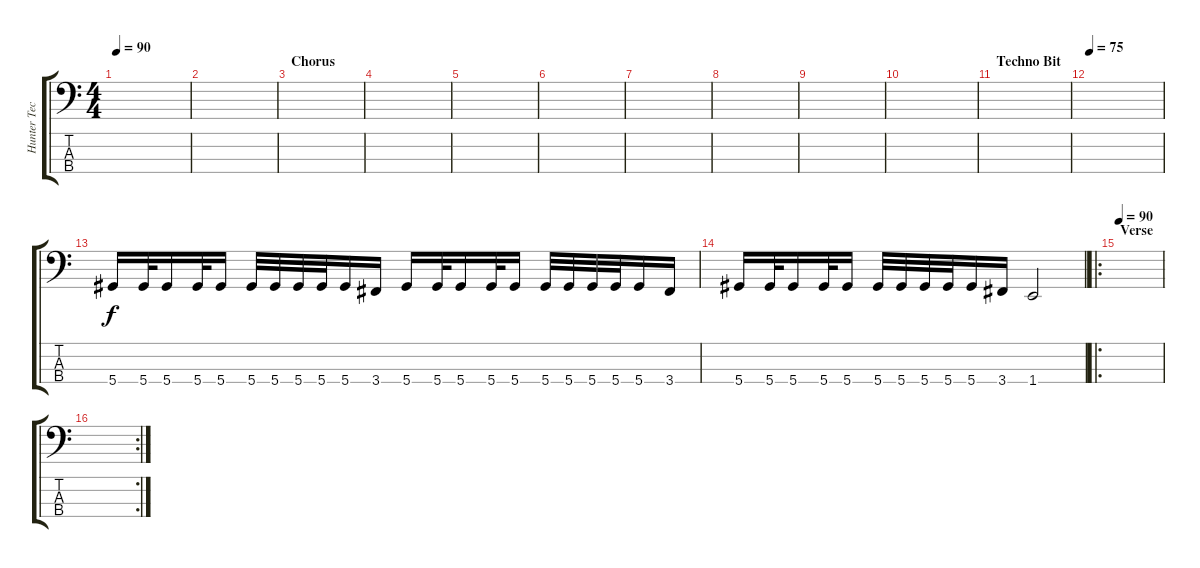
\track ("Hunter Techno" "Hunter Tec") {instrument slapbass1}
\staff {score tabs}
\tuning (Gb2 Db2 Ab1 Eb1) {hide}
\ts (4 4)
\tempo 90
\clef f4
\ks c
|
|
\section ("" "Chorus")
|
|
|
|
|
|
|
|
\section ("" "Techno Bit")
|
\tempo 75
|
5.4.16 5.4.32 5.4.16 5.4.32 5.4.16 5.4.32 5.4.32 5.4.32 5.4.32 5.4.16 3.4.16 5.4.16 5.4.32 5.4.16 5.4.32 5.4.16 5.4.32 5.4.32 5.4.32 5.4.32 5.4.16 3.4.16 |
5.4.16 5.4.32 5.4.16 5.4.32 5.4.16 5.4.32 5.4.32 5.4.32 5.4.32 5.4.16 3.4.16 1.4.2 |
\ro
\section ("" "Verse")
\tempo 90
|
\rc 2
